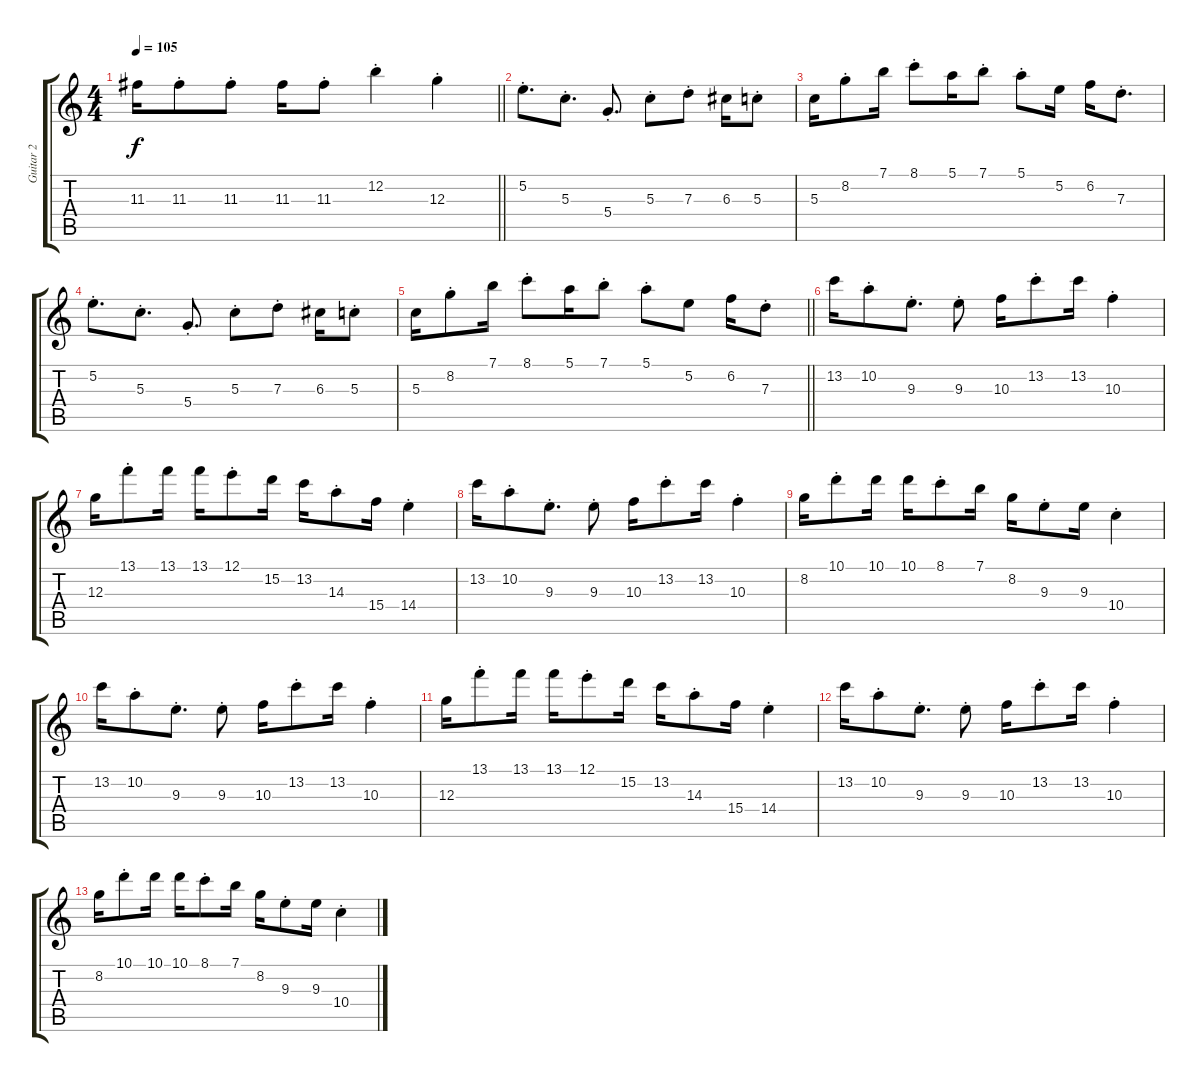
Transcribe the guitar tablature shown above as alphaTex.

\track ("Guitar 2" "Guitar 2") {instrument distortionguitar}
\staff {score tabs}
\tuning (E4 B3 G3 D3 A2 D2) {hide}
\ts (4 4)
\tempo 105
\clef g2
\barLineRight lightlight
\ks c
11.3.16{dy f} 11.3{st}.8 11.3{st}.8 11.3.16 11.3{st}.8 12.2{st}.4 12.3{st}.4 |
5.2{st}.8{d} 5.3{st}.8{d} 5.4{st}.8{d} 5.3{st}.8 7.3{st}.8 6.3.16 5.3{st}.8 |
5.3.16 8.2{st}.8 7.1.16 8.1{st}.8 5.1.16 7.1{st}.8 5.1{st}.8 5.2.16 6.2.16 7.3{st}.8{d} |
5.2{st}.8{d} 5.3{st}.8{d} 5.4{st}.8{d} 5.3{st}.8 7.3{st}.8 6.3.16 5.3{st}.8 |
\barLineRight lightlight
5.3.16 8.2{st}.8 7.1.16 8.1{st}.8 5.1.16 7.1{st}.8 5.1{st}.8 5.2.8 6.2.16 7.3{st}.8 |
13.2.16 10.2{st}.8 9.3{st}.8{d} 9.3{st}.8 10.3.16 13.2{st}.8 13.2.16 10.3{st}.4 |
12.3.16 13.1{st}.8 13.1.16 13.1.16 12.1{st}.8 15.2.16 13.2.16 14.3{st}.8 15.4.16 14.4{st}.4 |
13.2.16 10.2{st}.8 9.3{st}.8{d} 9.3{st}.8 10.3.16 13.2{st}.8 13.2.16 10.3{st}.4 |
8.2.16 10.1{st}.8 10.1.16 10.1.16 8.1{st}.8 7.1.16 8.2.16 9.3{st}.8 9.3.16 10.4{st}.4 |
13.2.16 10.2{st}.8 9.3{st}.8{d} 9.3{st}.8 10.3.16 13.2{st}.8 13.2.16 10.3{st}.4 |
12.3.16 13.1{st}.8 13.1.16 13.1.16 12.1{st}.8 15.2.16 13.2.16 14.3{st}.8 15.4.16 14.4{st}.4 |
13.2.16 10.2{st}.8 9.3{st}.8{d} 9.3{st}.8 10.3.16 13.2{st}.8 13.2.16 10.3{st}.4 |
8.2.16 10.1{st}.8 10.1.16 10.1.16 8.1{st}.8 7.1.16 8.2.16 9.3{st}.8 9.3.16 10.4{st}.4
